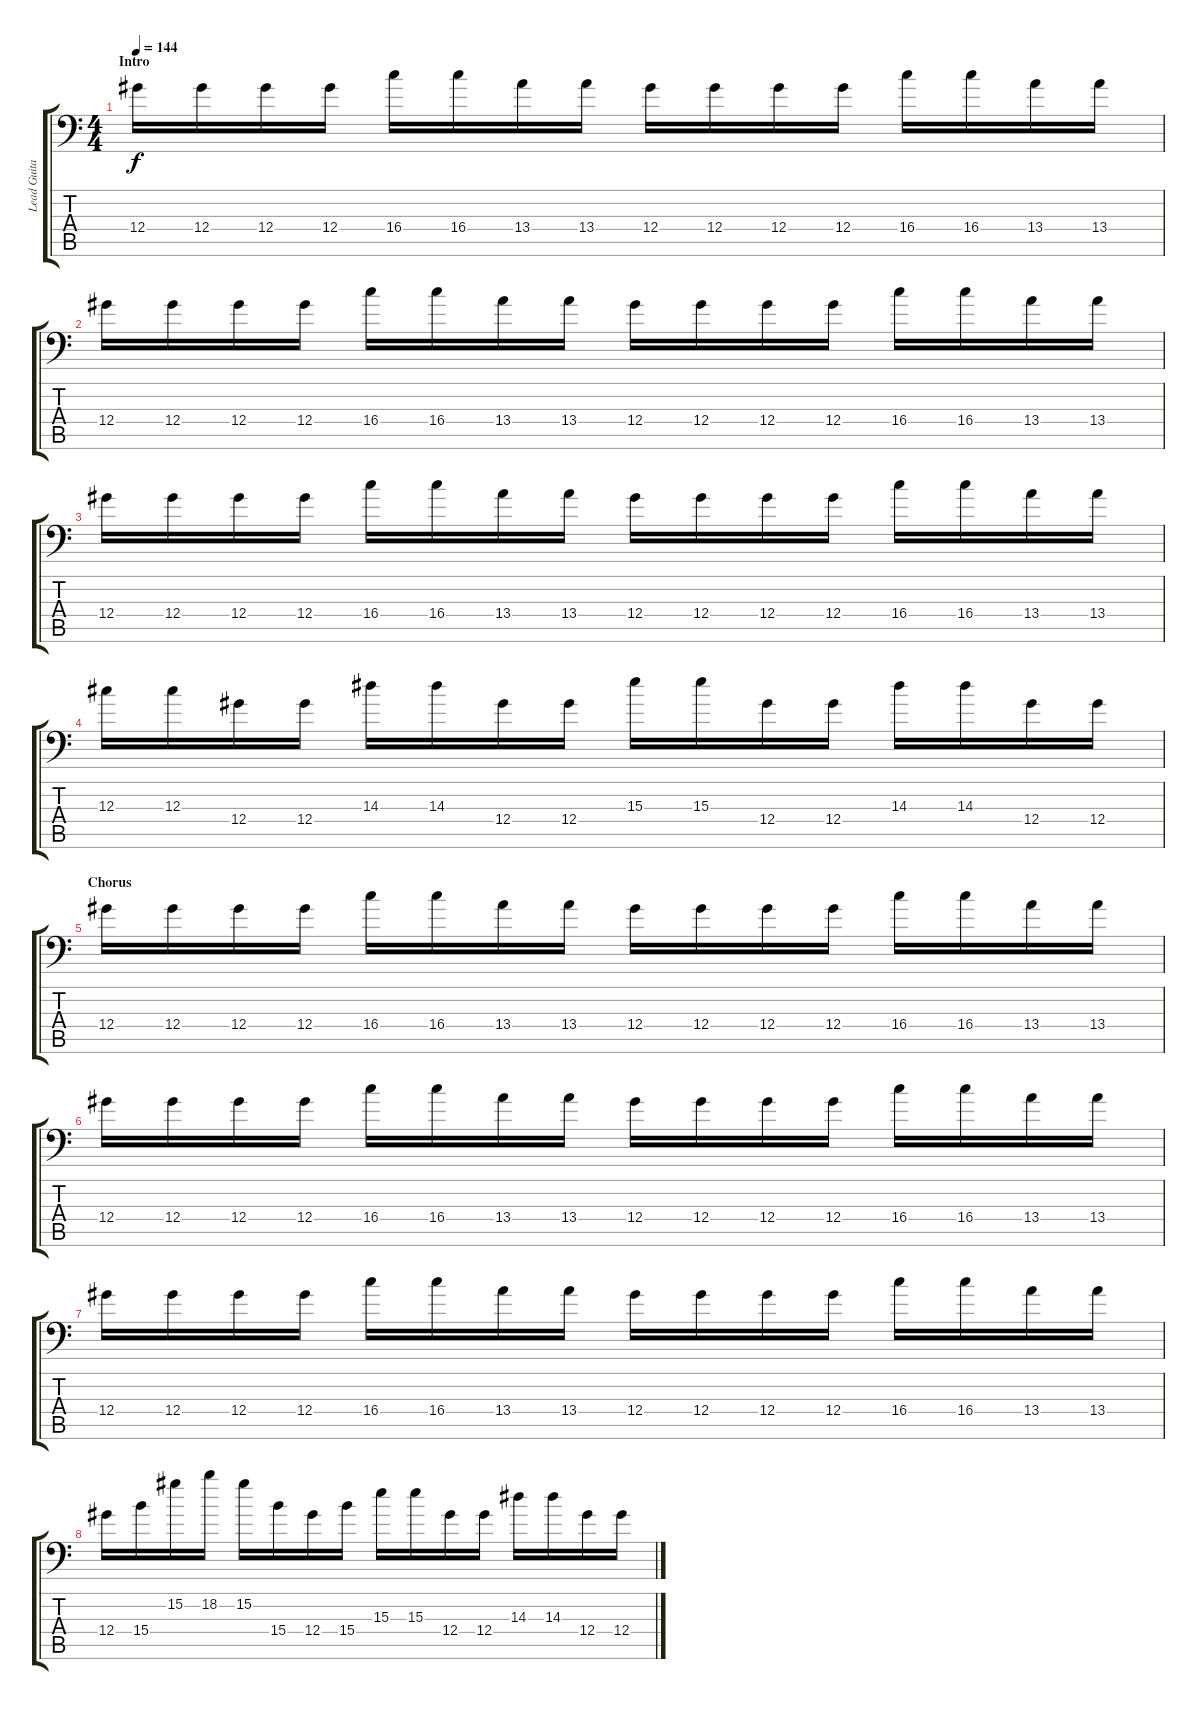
\track ("Lead Guitar " "Lead Guita") {instrument distortionguitar}
\staff {score tabs}
\tuning (Bb3 F3 Db3 Ab2 Eb2 Ab1) {hide}
\ts (4 4)
\section ("" "Intro")
\tempo 144
\clef f4
\ks c
12.4.16{dy f instrument distortionguitar} 12.4.16 12.4.16 12.4.16 16.4.16 16.4.16 13.4.16 13.4.16 12.4.16 12.4.16 12.4.16 12.4.16 16.4.16 16.4.16 13.4.16 13.4.16 |
12.4.16 12.4.16 12.4.16 12.4.16 16.4.16 16.4.16 13.4.16 13.4.16 12.4.16 12.4.16 12.4.16 12.4.16 16.4.16 16.4.16 13.4.16 13.4.16 |
12.4.16 12.4.16 12.4.16 12.4.16 16.4.16 16.4.16 13.4.16 13.4.16 12.4.16 12.4.16 12.4.16 12.4.16 16.4.16 16.4.16 13.4.16 13.4.16 |
12.3.16 12.3.16 12.4.16 12.4.16 14.3.16 14.3.16 12.4.16 12.4.16 15.3.16 15.3.16 12.4.16 12.4.16 14.3.16 14.3.16 12.4.16 12.4.16 |
\section ("" "Chorus")
12.4.16 12.4.16 12.4.16 12.4.16 16.4.16 16.4.16 13.4.16 13.4.16 12.4.16 12.4.16 12.4.16 12.4.16 16.4.16 16.4.16 13.4.16 13.4.16 |
12.4.16 12.4.16 12.4.16 12.4.16 16.4.16 16.4.16 13.4.16 13.4.16 12.4.16 12.4.16 12.4.16 12.4.16 16.4.16 16.4.16 13.4.16 13.4.16 |
12.4.16 12.4.16 12.4.16 12.4.16 16.4.16 16.4.16 13.4.16 13.4.16 12.4.16 12.4.16 12.4.16 12.4.16 16.4.16 16.4.16 13.4.16 13.4.16 |
12.4.16 15.4.16 15.2.16 18.2.16 15.2.16 15.4.16 12.4.16 15.4.16 15.3.16 15.3.16 12.4.16 12.4.16 14.3.16 14.3.16 12.4.16 12.4.16
